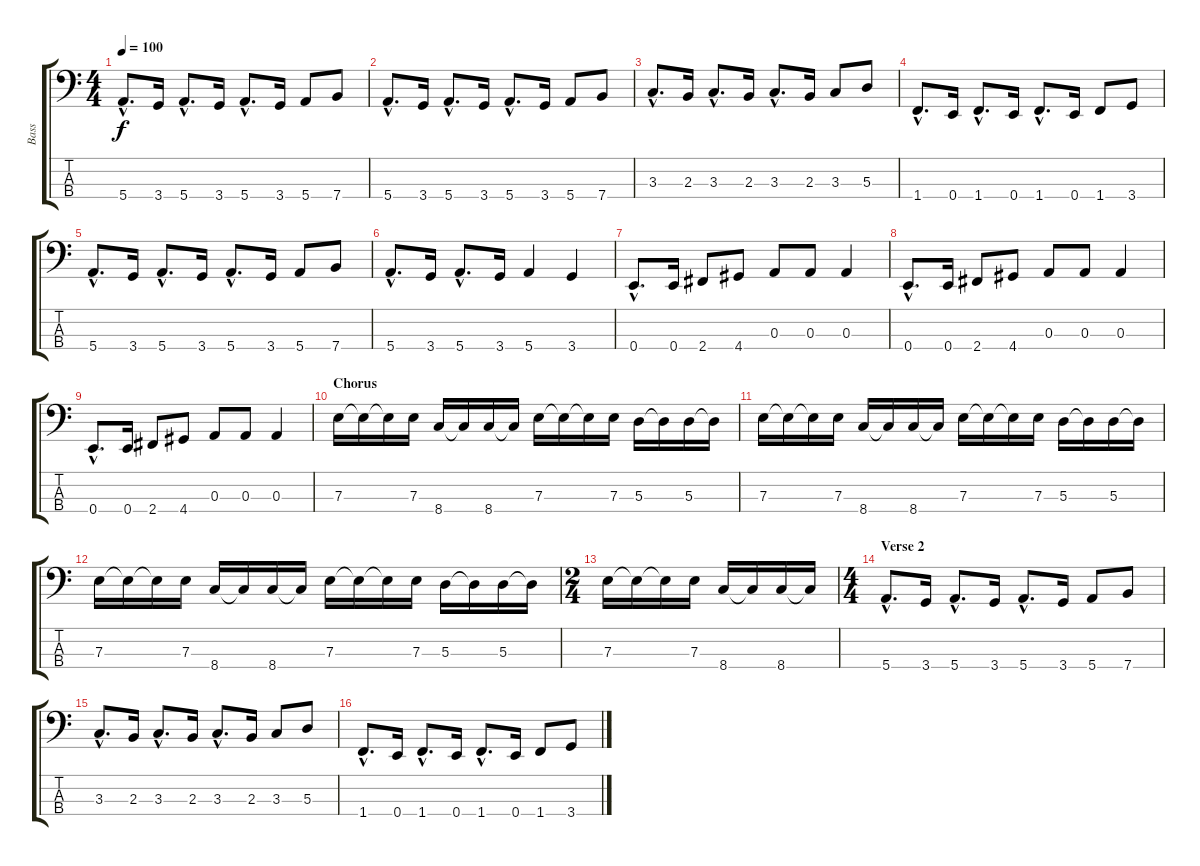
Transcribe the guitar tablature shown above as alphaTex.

\track ("Bass" "Bass") {instrument electricbasspick}
\staff {score tabs}
\tuning (G2 D2 A1 E1) {hide}
\ts (4 4)
\tempo 100
\clef f4
\ks c
5.4{hac}.8{d dy f} 3.4.16 5.4{hac}.8{d} 3.4.16 5.4{hac}.8{d} 3.4.16 5.4.8 7.4.8 |
5.4{hac}.8{d} 3.4.16 5.4{hac}.8{d} 3.4.16 5.4{hac}.8{d} 3.4.16 5.4.8 7.4.8 |
3.3{hac}.8{d} 2.3.16 3.3{hac}.8{d} 2.3.16 3.3{hac}.8{d} 2.3.16 3.3.8 5.3.8 |
1.4{hac}.8{d} 0.4.16 1.4{hac}.8{d} 0.4.16 1.4{hac}.8{d} 0.4.16 1.4.8 3.4.8 |
5.4{hac}.8{d} 3.4.16 5.4{hac}.8{d} 3.4.16 5.4{hac}.8{d} 3.4.16 5.4.8 7.4.8 |
5.4{hac}.8{d} 3.4.16 5.4{hac}.8{d} 3.4.16 5.4.4 3.4.4 |
0.4{hac}.8{d} 0.4.16 2.4.8 4.4.8 0.3.8 0.3.8 0.3.4 |
0.4{hac}.8{d} 0.4.16 2.4.8 4.4.8 0.3.8 0.3.8 0.3.4 |
0.4{hac}.8{d} 0.4.16 2.4.8 4.4.8 0.3.8 0.3.8 0.3.4 |
\section ("" "Chorus")
7.3.16 7.3{t}.16 7.3{t}.16 7.3.16 8.4.16 8.4{t}.16 8.4.16 8.4{t}.16 7.3.16 7.3{t}.16 7.3{t}.16 7.3.16 5.3.16 5.3{t}.16 5.3.16 5.3{t}.16 |
7.3.16 7.3{t}.16 7.3{t}.16 7.3.16 8.4.16 8.4{t}.16 8.4.16 8.4{t}.16 7.3.16 7.3{t}.16 7.3{t}.16 7.3.16 5.3.16 5.3{t}.16 5.3.16 5.3{t}.16 |
7.3.16 7.3{t}.16 7.3{t}.16 7.3.16 8.4.16 8.4{t}.16 8.4.16 8.4{t}.16 7.3.16 7.3{t}.16 7.3{t}.16 7.3.16 5.3.16 5.3{t}.16 5.3.16 5.3{t}.16 |
\ts (2 4)
7.3.16 7.3{t}.16 7.3{t}.16 7.3.16 8.4.16 8.4{t}.16 8.4.16 8.4{t}.16 |
\ts (4 4)
\section ("" "Verse 2")
5.4{hac}.8{d} 3.4.16 5.4{hac}.8{d} 3.4.16 5.4{hac}.8{d} 3.4.16 5.4.8 7.4.8 |
3.3{hac}.8{d} 2.3.16 3.3{hac}.8{d} 2.3.16 3.3{hac}.8{d} 2.3.16 3.3.8 5.3.8 |
1.4{hac}.8{d} 0.4.16 1.4{hac}.8{d} 0.4.16 1.4{hac}.8{d} 0.4.16 1.4.8 3.4.8
